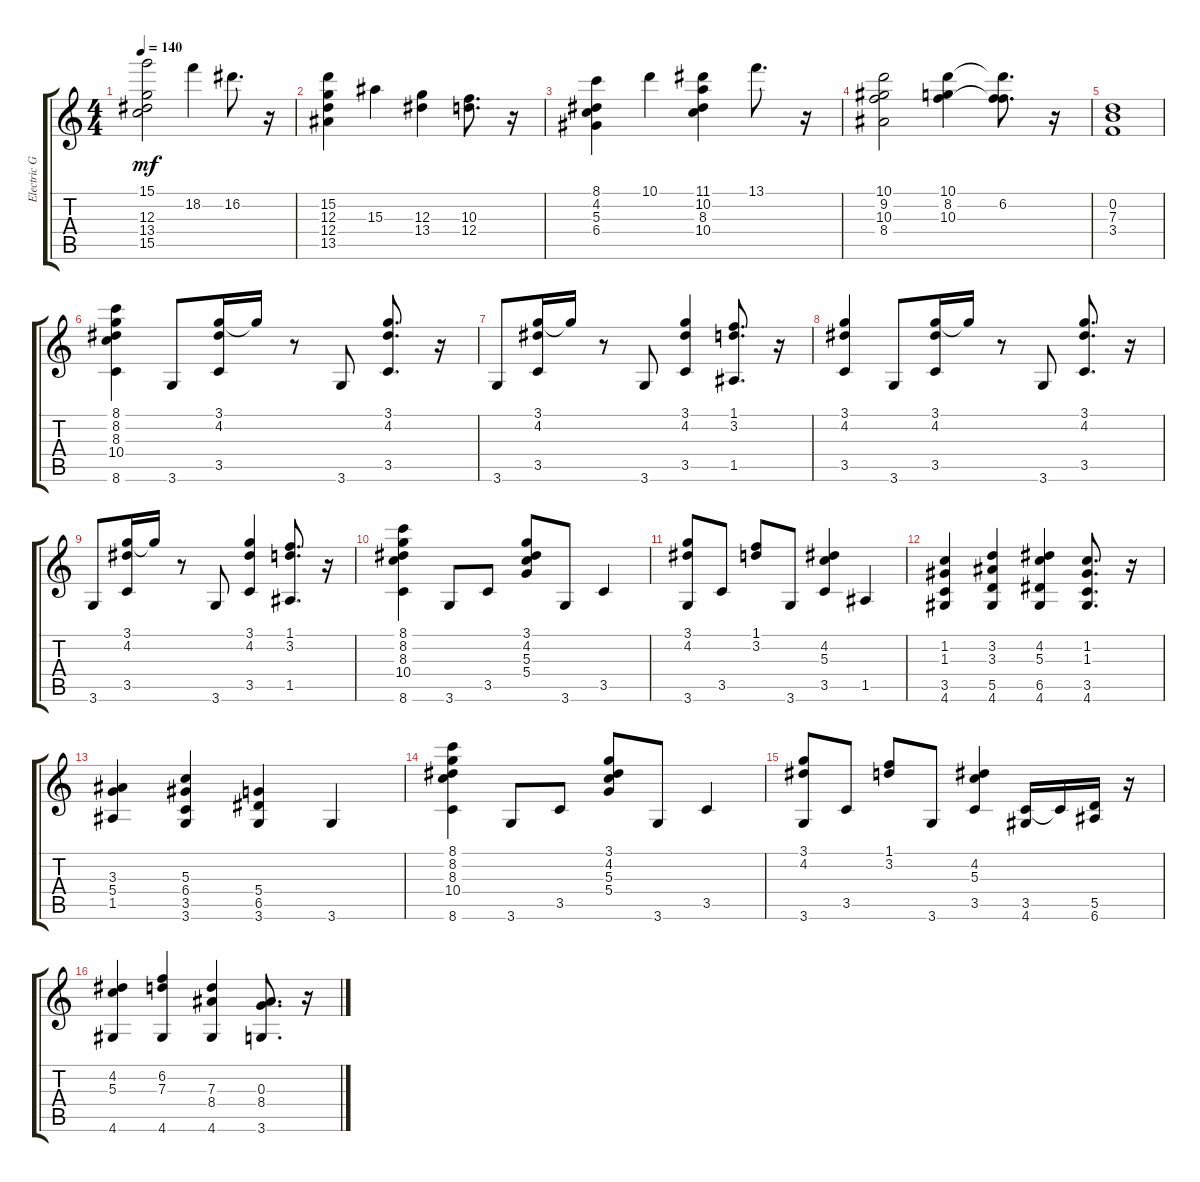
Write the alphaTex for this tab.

\track ("Electric Guitar" "Electric G") {instrument electricguitarclean}
\staff {score tabs}
\tuning (E4 B3 G3 D3 A2 E2) {hide}
\ts (4 4)
\tempo 140
\clef g2
\ks c
(15.1 12.3 13.4 15.5).2{dy mf instrument electricguitarclean} 18.2.4 16.2.8{d} r.16 |
(15.2 12.3 12.4 13.5).4 15.3.4 (12.3 13.4).4 (10.3 12.4).8{d} r.16 |
(8.1 4.2 5.3 6.4).4 10.1.4 (11.1 10.2 8.3 10.4).4 13.1.8{d} r.16 |
(10.1 9.2 10.3 8.4).2 (10.1 8.2 10.3).4 (10.1{t} 6.2 10.3{t}).8{d} r.16 |
(0.2 7.3 3.4).1 |
(8.1 8.2 8.3 10.4 8.6).4 3.6.8 (3.1 4.2 3.5).16 3.1{t}.16 r.8 3.6.8 (3.1 4.2 3.5).8{d} r.16 |
3.6.8 (3.1 4.2 3.5).16 3.1{t}.16 r.8 3.6.8 (3.1 4.2 3.5).4 (1.1 3.2 1.5).8{d} r.16 |
(3.1 4.2 3.5).4 3.6.8 (3.1 4.2 3.5).16 3.1{t}.16 r.8 3.6.8 (3.1 4.2 3.5).8{d} r.16 |
3.6.8 (3.1 4.2 3.5).16 3.1{t}.16 r.8 3.6.8 (3.1 4.2 3.5).4 (1.1 3.2 1.5).8{d} r.16 |
(8.1 8.2 8.3 10.4 8.6).4 3.6.8 3.5.8 (3.1 4.2 5.3 5.4).8 3.6.8 3.5.4 |
(3.1 4.2 3.6).8 3.5.8 (1.1 3.2).8 3.6.8 (4.2 5.3 3.5).4 1.5.4 |
(1.2 1.3 3.5 4.6).4 (3.2 3.3 5.5 4.6).4 (4.2 5.3 6.5 4.6).4 (1.2 1.3 3.5 4.6).8{d} r.16 |
(3.3 5.4 1.5).4 (5.3 6.4 3.5 3.6).4 (5.4 6.5 3.6).4 3.6.4 |
(8.1 8.2 8.3 10.4 8.6).4 3.6.8 3.5.8 (3.1 4.2 5.3 5.4).8 3.6.8 3.5.4 |
(3.1 4.2 3.6).8 3.5.8 (1.1 3.2).8 3.6.8 (4.2 5.3 3.5).4 (3.5 4.6).16 3.5{t}.16 (5.5 6.6).16 r.16 |
(4.2 5.3 4.6).4 (6.2 7.3 4.6).4 (7.3 8.4 4.6).4 (0.3 8.4 3.6).8{d} r.16
